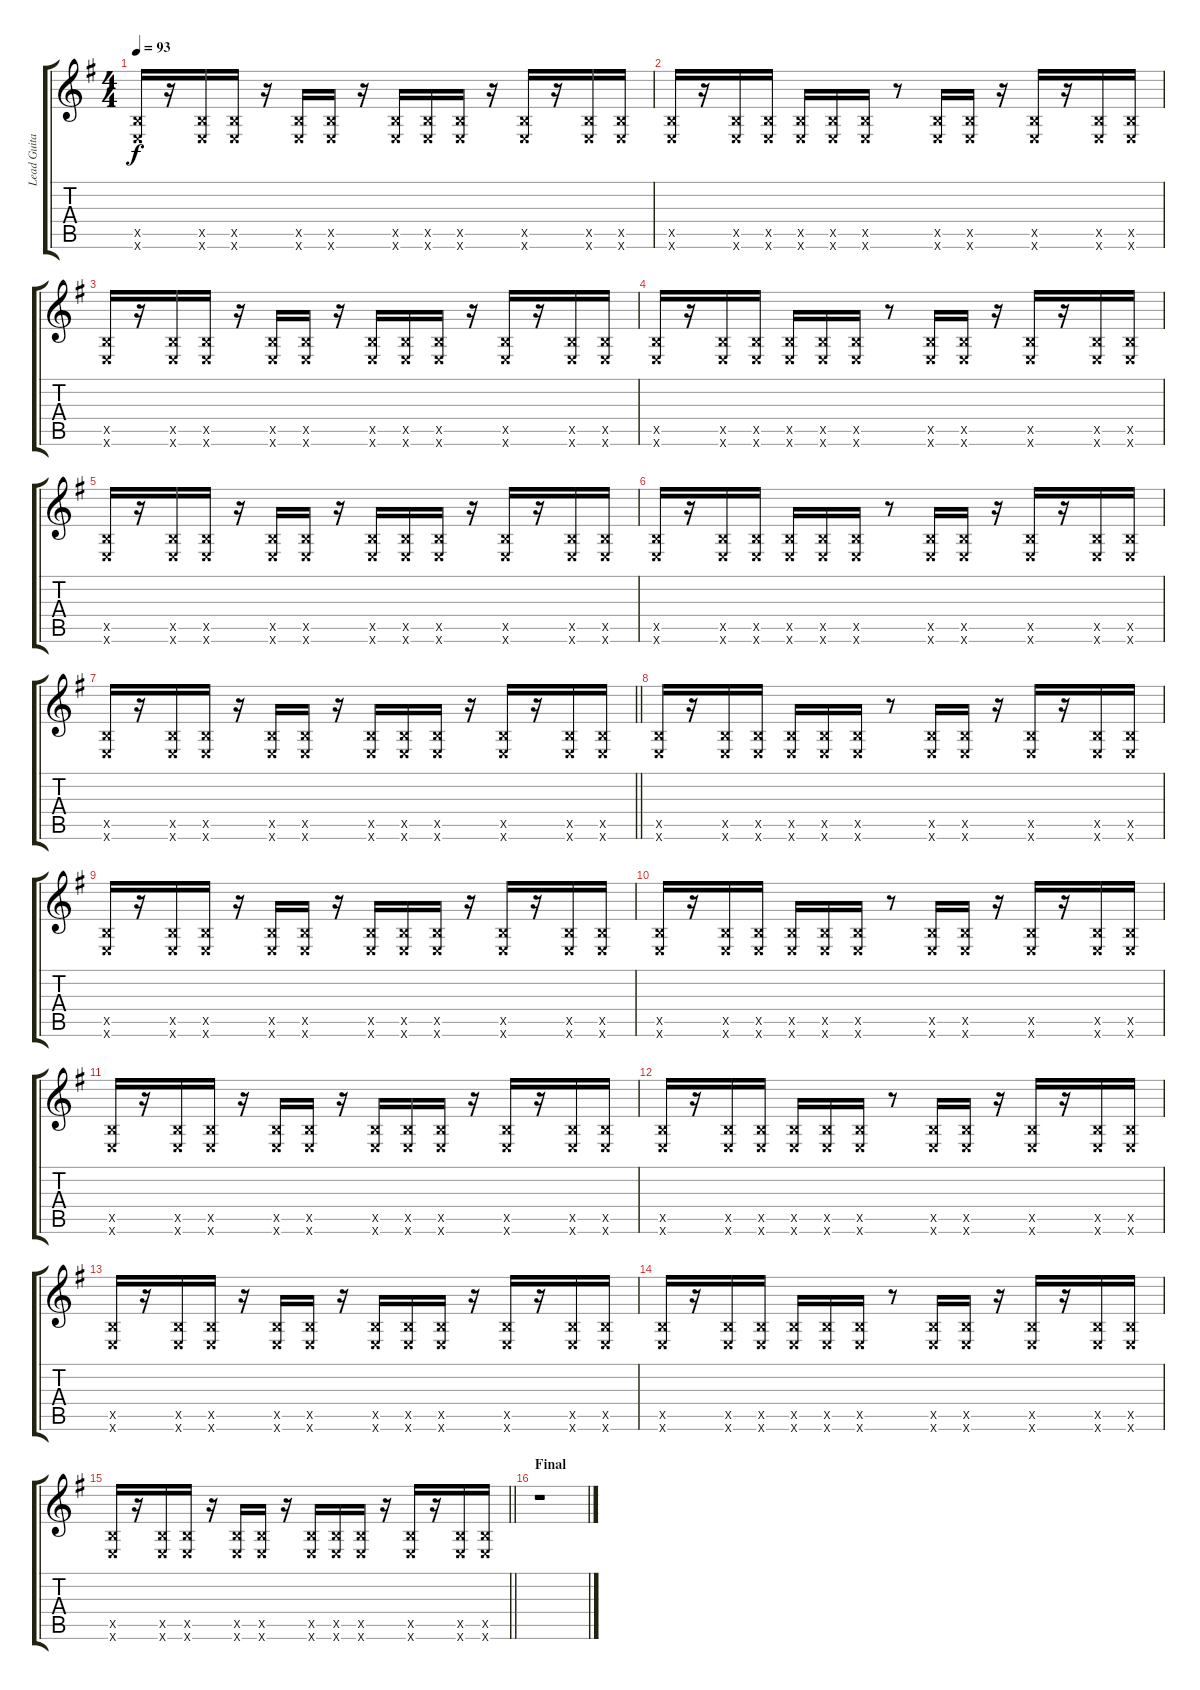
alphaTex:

\track ("Lead Guitar 2 - Arjen Lucassen" "Lead Guita") {instrument overdrivenguitar}
\staff {score tabs}
\tuning (E4 B3 G3 D3 A2 E2) {hide}
\ts (4 4)
\tempo 93
\clef g2
\ks eminor
(2.5{x} 0.6{x}).16{dy f} r.16 (2.5{x} 0.6{x}).16 (2.5{x} 0.6{x}).16 r.16 (2.5{x} 0.6{x}).16 (2.5{x} 0.6{x}).16 r.16 (2.5{x} 0.6{x}).16 (2.5{x} 0.6{x}).16 (2.5{x} 0.6{x}).16 r.16 (2.5{x} 0.6{x}).16 r.16 (2.5{x} 0.6{x}).16 (2.5{x} 0.6{x}).16 |
(2.5{x} 0.6{x}).16 r.16 (2.5{x} 0.6{x}).16 (2.5{x} 0.6{x}).16 (2.5{x} 0.6{x}).16 (2.5{x} 0.6{x}).16 (2.5{x} 0.6{x}).16 r.8 (2.5{x} 0.6{x}).16 (2.5{x} 0.6{x}).16 r.16 (2.5{x} 0.6{x}).16 r.16 (2.5{x} 0.6{x}).16 (2.5{x} 0.6{x}).16 |
(2.5{x} 0.6{x}).16 r.16 (2.5{x} 0.6{x}).16 (2.5{x} 0.6{x}).16 r.16 (2.5{x} 0.6{x}).16 (2.5{x} 0.6{x}).16 r.16 (2.5{x} 0.6{x}).16 (2.5{x} 0.6{x}).16 (2.5{x} 0.6{x}).16 r.16 (2.5{x} 0.6{x}).16 r.16 (2.5{x} 0.6{x}).16 (2.5{x} 0.6{x}).16 |
(2.5{x} 0.6{x}).16 r.16 (2.5{x} 0.6{x}).16 (2.5{x} 0.6{x}).16 (2.5{x} 0.6{x}).16 (2.5{x} 0.6{x}).16 (2.5{x} 0.6{x}).16 r.8 (2.5{x} 0.6{x}).16 (2.5{x} 0.6{x}).16 r.16 (2.5{x} 0.6{x}).16 r.16 (2.5{x} 0.6{x}).16 (2.5{x} 0.6{x}).16 |
(2.5{x} 0.6{x}).16 r.16 (2.5{x} 0.6{x}).16 (2.5{x} 0.6{x}).16 r.16 (2.5{x} 0.6{x}).16 (2.5{x} 0.6{x}).16 r.16 (2.5{x} 0.6{x}).16 (2.5{x} 0.6{x}).16 (2.5{x} 0.6{x}).16 r.16 (2.5{x} 0.6{x}).16 r.16 (2.5{x} 0.6{x}).16 (2.5{x} 0.6{x}).16 |
(2.5{x} 0.6{x}).16 r.16 (2.5{x} 0.6{x}).16 (2.5{x} 0.6{x}).16 (2.5{x} 0.6{x}).16 (2.5{x} 0.6{x}).16 (2.5{x} 0.6{x}).16 r.8 (2.5{x} 0.6{x}).16 (2.5{x} 0.6{x}).16 r.16 (2.5{x} 0.6{x}).16 r.16 (2.5{x} 0.6{x}).16 (2.5{x} 0.6{x}).16 |
\barLineRight lightlight
(2.5{x} 0.6{x}).16 r.16 (2.5{x} 0.6{x}).16 (2.5{x} 0.6{x}).16 r.16 (2.5{x} 0.6{x}).16 (2.5{x} 0.6{x}).16 r.16 (2.5{x} 0.6{x}).16 (2.5{x} 0.6{x}).16 (2.5{x} 0.6{x}).16 r.16 (2.5{x} 0.6{x}).16 r.16 (2.5{x} 0.6{x}).16 (2.5{x} 0.6{x}).16 |
(2.5{x} 0.6{x}).16 r.16 (2.5{x} 0.6{x}).16 (2.5{x} 0.6{x}).16 (2.5{x} 0.6{x}).16 (2.5{x} 0.6{x}).16 (2.5{x} 0.6{x}).16 r.8 (2.5{x} 0.6{x}).16 (2.5{x} 0.6{x}).16 r.16 (2.5{x} 0.6{x}).16 r.16 (2.5{x} 0.6{x}).16 (2.5{x} 0.6{x}).16 |
(2.5{x} 0.6{x}).16 r.16 (2.5{x} 0.6{x}).16 (2.5{x} 0.6{x}).16 r.16 (2.5{x} 0.6{x}).16 (2.5{x} 0.6{x}).16 r.16 (2.5{x} 0.6{x}).16 (2.5{x} 0.6{x}).16 (2.5{x} 0.6{x}).16 r.16 (2.5{x} 0.6{x}).16 r.16 (2.5{x} 0.6{x}).16 (2.5{x} 0.6{x}).16 |
(2.5{x} 0.6{x}).16 r.16 (2.5{x} 0.6{x}).16 (2.5{x} 0.6{x}).16 (2.5{x} 0.6{x}).16 (2.5{x} 0.6{x}).16 (2.5{x} 0.6{x}).16 r.8 (2.5{x} 0.6{x}).16 (2.5{x} 0.6{x}).16 r.16 (2.5{x} 0.6{x}).16 r.16 (2.5{x} 0.6{x}).16 (2.5{x} 0.6{x}).16 |
(2.5{x} 0.6{x}).16 r.16 (2.5{x} 0.6{x}).16 (2.5{x} 0.6{x}).16 r.16 (2.5{x} 0.6{x}).16 (2.5{x} 0.6{x}).16 r.16 (2.5{x} 0.6{x}).16 (2.5{x} 0.6{x}).16 (2.5{x} 0.6{x}).16 r.16 (2.5{x} 0.6{x}).16 r.16 (2.5{x} 0.6{x}).16 (2.5{x} 0.6{x}).16 |
(2.5{x} 0.6{x}).16 r.16 (2.5{x} 0.6{x}).16 (2.5{x} 0.6{x}).16 (2.5{x} 0.6{x}).16 (2.5{x} 0.6{x}).16 (2.5{x} 0.6{x}).16 r.8 (2.5{x} 0.6{x}).16 (2.5{x} 0.6{x}).16 r.16 (2.5{x} 0.6{x}).16 r.16 (2.5{x} 0.6{x}).16 (2.5{x} 0.6{x}).16 |
(2.5{x} 0.6{x}).16 r.16 (2.5{x} 0.6{x}).16 (2.5{x} 0.6{x}).16 r.16 (2.5{x} 0.6{x}).16 (2.5{x} 0.6{x}).16 r.16 (2.5{x} 0.6{x}).16 (2.5{x} 0.6{x}).16 (2.5{x} 0.6{x}).16 r.16 (2.5{x} 0.6{x}).16 r.16 (2.5{x} 0.6{x}).16 (2.5{x} 0.6{x}).16 |
(2.5{x} 0.6{x}).16 r.16 (2.5{x} 0.6{x}).16 (2.5{x} 0.6{x}).16 (2.5{x} 0.6{x}).16 (2.5{x} 0.6{x}).16 (2.5{x} 0.6{x}).16 r.8 (2.5{x} 0.6{x}).16 (2.5{x} 0.6{x}).16 r.16 (2.5{x} 0.6{x}).16 r.16 (2.5{x} 0.6{x}).16 (2.5{x} 0.6{x}).16 |
\barLineRight lightlight
(2.5{x} 0.6{x}).16 r.16 (2.5{x} 0.6{x}).16 (2.5{x} 0.6{x}).16 r.16 (2.5{x} 0.6{x}).16 (2.5{x} 0.6{x}).16 r.16 (2.5{x} 0.6{x}).16 (2.5{x} 0.6{x}).16 (2.5{x} 0.6{x}).16 r.16 (2.5{x} 0.6{x}).16 r.16 (2.5{x} 0.6{x}).16 (2.5{x} 0.6{x}).16 |
\section ("" "Final")
r.1
